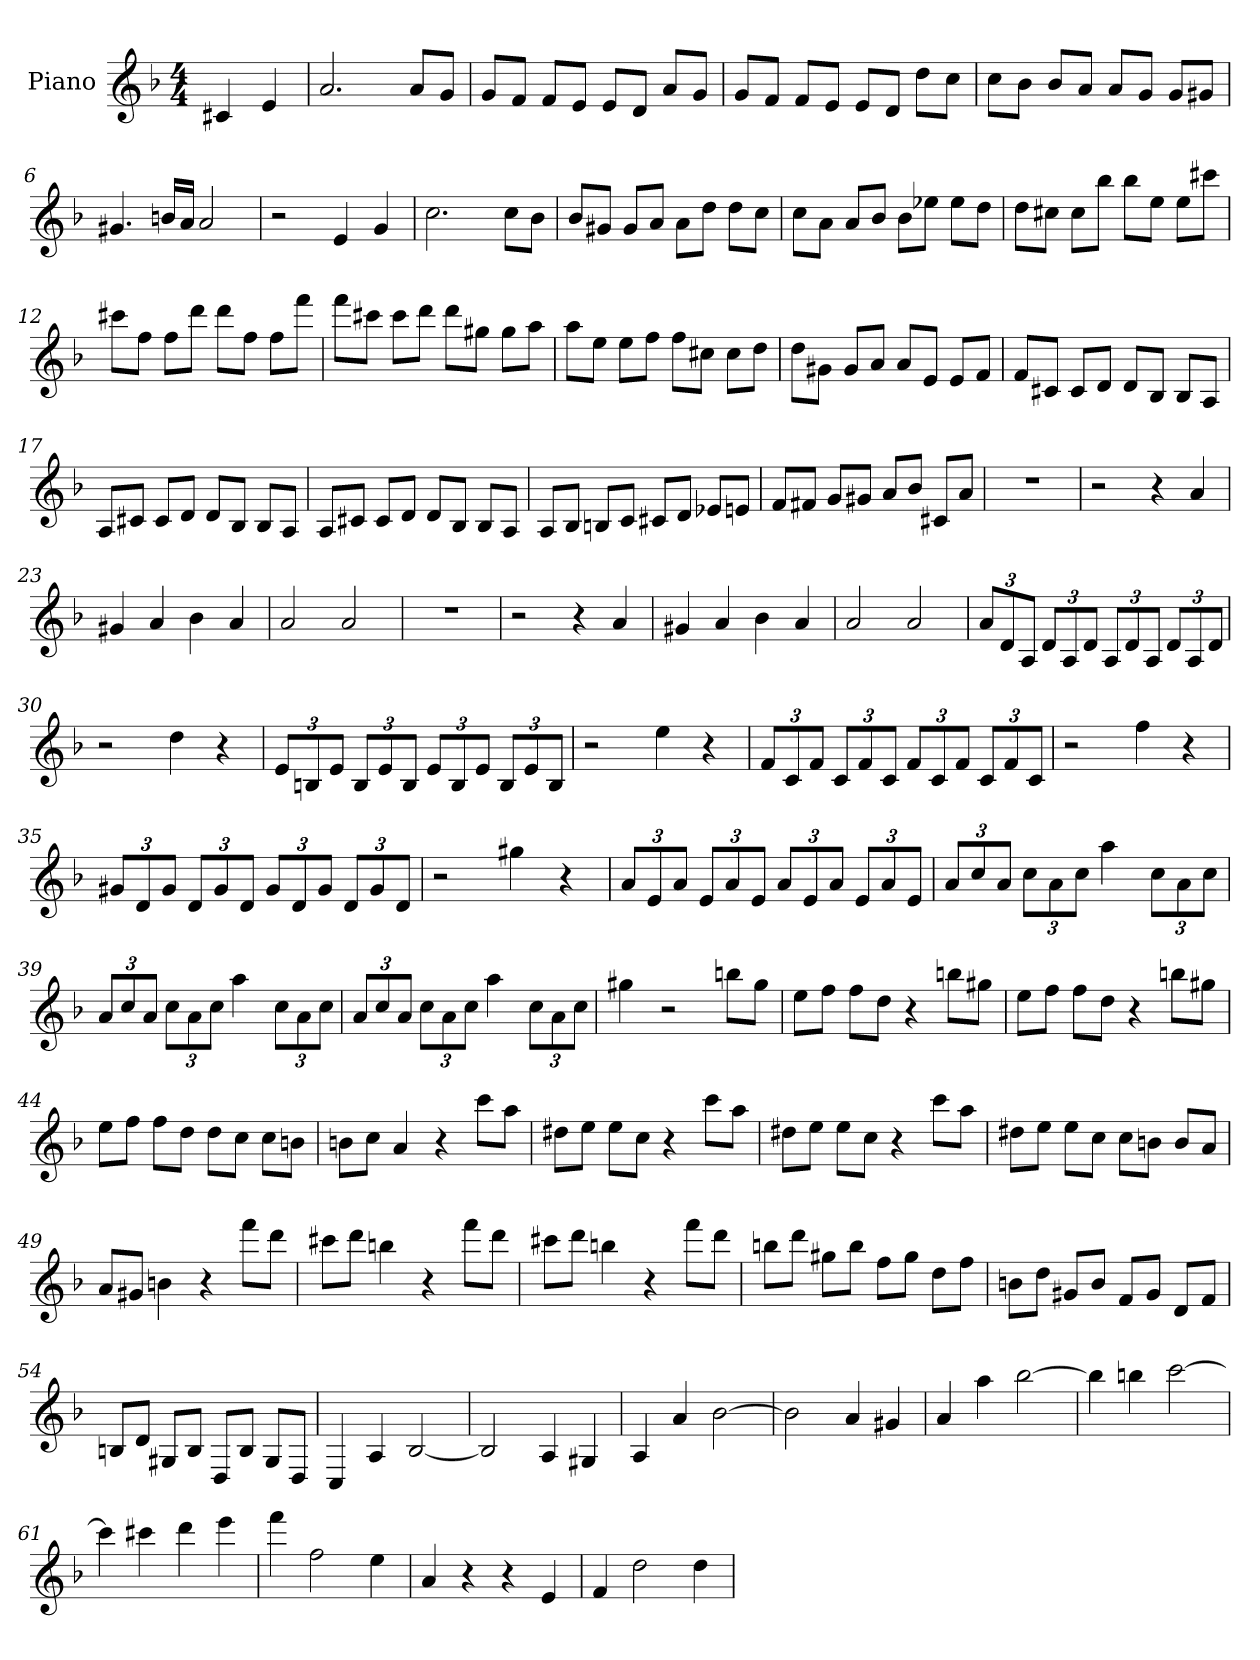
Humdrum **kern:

**kern
*part1
*staff1
*I"Piano
*I'Pno
*clefG2
*k[b-]
*d:
*M4/4
*MM40
=
4c#X
4e
=2
2.a
*MM168
8a/L
8g/J
=3
8g/L
8f/J
8f/L
8e/J
8e/L
8d/J
8a/L
8g/J
=4
8g/L
8f/J
8f/L
8e/J
8e/L
8d/J
8dd\L
8cc\J
=5
8cc\L
8b-\J
8b-/L
8a/J
8a/L
8g/J
8g/L
8g#X/J
=6
*MM60
4.g#X
16bn/LL
16a/JJ
2a
=7
*MM40
2r
4e
4g
=8
2.cc
*MM168
8cc\L
8b-\J
=9
8b-/L
8g#X/J
8g#/L
8a/J
8a\L
8dd\J
8dd\L
8cc\J
=10
8cc\L
8a\J
8a/L
8b-/J
8b-\L
8ee-X\J
8ee-\L
8dd\J
=11
8dd\L
8cc#X\J
8cc#\L
8bb-\J
8bb-\L
8ee\J
8ee\L
8ccc#X\J
=12
8ccc#X\L
8ff\J
8ff\L
8ddd\J
8ddd\L
8ff\J
8ff\L
8fff\J
=13
8fff\L
8ccc#X\J
8ccc#\L
8ddd\J
8ddd\L
8gg#X\J
8gg#\L
8aa\J
=14
8aa\L
8ee\J
8ee\L
8ff\J
8ff\L
8cc#X\J
8cc#\L
8dd\J
=15
8dd\L
8g#X\J
8g#/L
8a/J
8a/L
8e/J
8e/L
8f/J
=16
8f/L
8c#X/J
8c#/L
8d/J
8d/L
8B-/J
8B-/L
8A/J
=17
8A/L
8c#X/J
8c#/L
8d/J
8d/L
8B-/J
8B-/L
8A/J
=18
8A/L
8c#X/J
8c#/L
8d/J
8d/L
8B-/J
8B-/L
8A/J
=19
8A/L
8B-/J
8Bn/L
8c/J
8c#X/L
8d/J
8e-X/L
8en/J
=20
8f/L
8f#X/J
8g/L
8g#X/J
8a/L
8b-/J
8c#X/L
8a/J
=21
1r
=22
2r
4r
4a
=23
4g#X
4a
4b-
4a
=24
2a
2a
=25
1r
=26
2r
4r
4a
=27
4g#X
4a
4b-
4a
=28
2a
2a
=29
12a/L
12d/
12A/J
12d/L
12A/
12d/J
12A/L
12d/
12A/J
12d/L
12A/
12d/J
=30
2r
4dd
4r
=31
12e/L
12Bn/
12e/J
12B/L
12e/
12B/J
12e/L
12B/
12e/J
12B/L
12e/
12B/J
=32
2r
4ee
4r
=33
12f/L
12c/
12f/J
12c/L
12f/
12c/J
12f/L
12c/
12f/J
12c/L
12f/
12c/J
=34
2r
4ff
4r
=35
12g#X/L
12d/
12g#/J
12d/L
12g#/
12d/J
12g#/L
12d/
12g#/J
12d/L
12g#/
12d/J
=36
2r
4gg#X
4r
=37
12a/L
12e/
12a/J
12e/L
12a/
12e/J
12a/L
12e/
12a/J
12e/L
12a/
12e/J
=38
12a/L
12cc/
12a/J
12cc\L
12a\
12cc\J
4aa
12cc\L
12a\
12cc\J
=39
12a/L
12cc/
12a/J
12cc\L
12a\
12cc\J
4aa
12cc\L
12a\
12cc\J
=40
12a/L
12cc/
12a/J
12cc\L
12a\
12cc\J
4aa
12cc\L
12a\
12cc\J
=41
4gg#X
2r
8bbn\L
8gg#\J
=42
8ee\L
8ff\J
8ff\L
8dd\J
4r
8bbn\L
8gg#X\J
=43
8ee\L
8ff\J
8ff\L
8dd\J
4r
8bbn\L
8gg#X\J
=44
8ee\L
8ff\J
8ff\L
8dd\J
8dd\L
8cc\J
8cc\L
8bn\J
=45
8bn\L
8cc\J
4a
4r
8ccc\L
8aa\J
=46
8dd#X\L
8ee\J
8ee\L
8cc\J
4r
8ccc\L
8aa\J
=47
8dd#X\L
8ee\J
8ee\L
8cc\J
4r
8ccc\L
8aa\J
=48
8dd#X\L
8ee\J
8ee\L
8cc\J
8cc\L
8bn\J
8b/L
8a/J
=49
8a/L
8g#X/J
4bn
4r
8fff\L
8ddd\J
=50
8ccc#X\L
8ddd\J
4bbn
4r
8fff\L
8ddd\J
=51
8ccc#X\L
8ddd\J
4bbn
4r
8fff\L
8ddd\J
=52
8bbn\L
8ddd\J
8gg#X\L
8bb\J
8ff\L
8gg#\J
8dd\L
8ff\J
=53
8bn\L
8dd\J
8g#X/L
8b/J
8f/L
8g#/J
8d/L
8f/J
=54
8Bn/L
8d/J
8G#X/L
8B/J
8D/L
8B/J
8G#/L
8D/J
=55
4C
4A
[2B-
=56
2B-]
4A
4G#X
=57
4A
4a
[2b-
=58
2b-]
4a
4g#X
=59
4a
4aa
[2bb-
=60
4bb-]
4bbn
[2ccc
=61
4ccc]
4ccc#X
4ddd
4eee
=62
4fff
2ff
4ee
=63
4a
4r
4r
4e
=64
4f
2dd
4dd
=
*-
